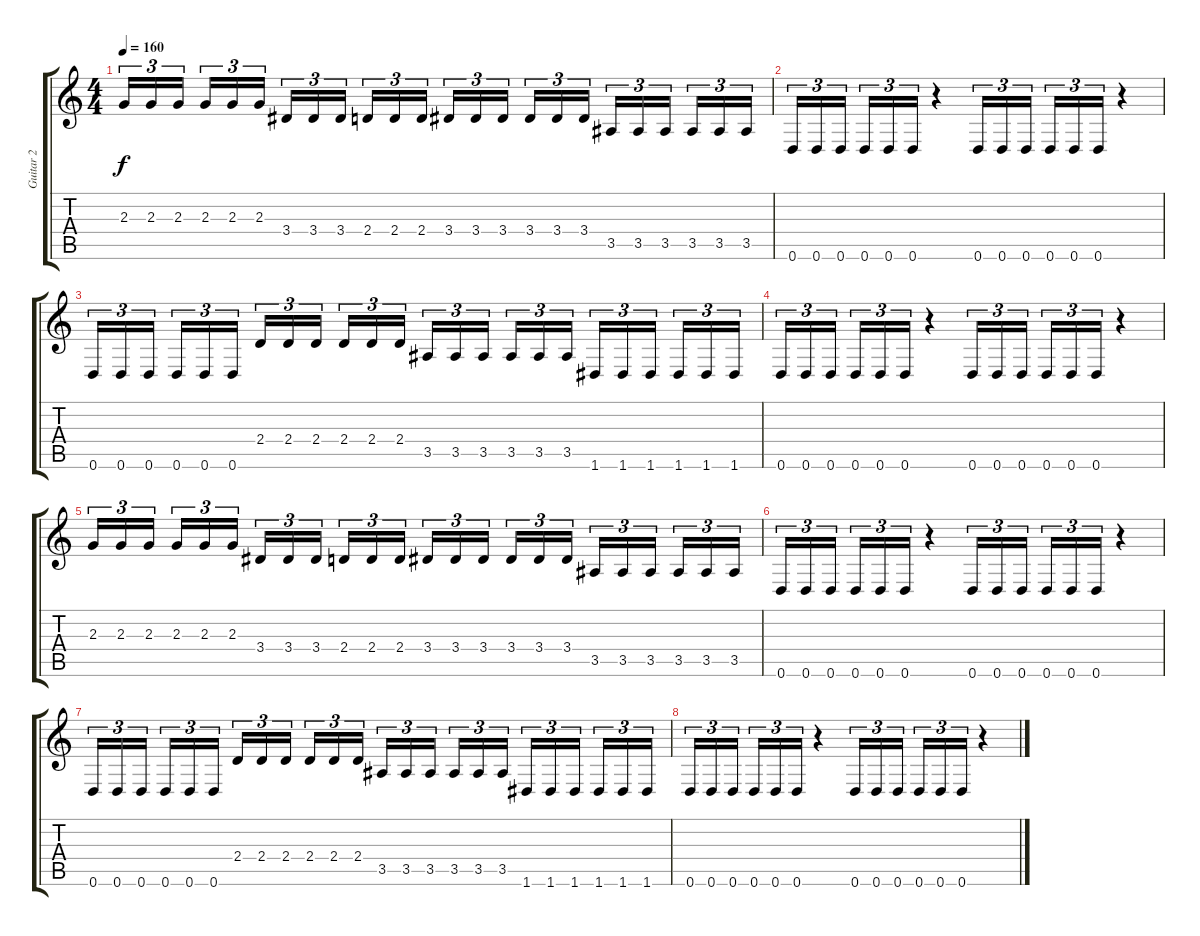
\track ("Guitar 2" "Guitar 2") {instrument distortionguitar}
\staff {score tabs}
\tuning (D4 A3 F3 C3 G2 D2) {hide}
\ts (4 4)
\tempo 160
\clef g2
\ks c
2.3.16{tu (3 2) dy f} 2.3.16{tu (3 2)} 2.3.16{tu (3 2)} 2.3.16{tu (3 2)} 2.3.16{tu (3 2)} 2.3.16{tu (3 2)} 3.4.16{tu (3 2)} 3.4.16{tu (3 2)} 3.4.16{tu (3 2)} 2.4.16{tu (3 2)} 2.4.16{tu (3 2)} 2.4.16{tu (3 2)} 3.4.16{tu (3 2)} 3.4.16{tu (3 2)} 3.4.16{tu (3 2)} 3.4.16{tu (3 2)} 3.4.16{tu (3 2)} 3.4.16{tu (3 2)} 3.5.16{tu (3 2)} 3.5.16{tu (3 2)} 3.5.16{tu (3 2)} 3.5.16{tu (3 2)} 3.5.16{tu (3 2)} 3.5.16{tu (3 2)} |
0.6.16{tu (3 2)} 0.6.16{tu (3 2)} 0.6.16{tu (3 2)} 0.6.16{tu (3 2)} 0.6.16{tu (3 2)} 0.6.16{tu (3 2)} r.4 0.6.16{tu (3 2)} 0.6.16{tu (3 2)} 0.6.16{tu (3 2)} 0.6.16{tu (3 2)} 0.6.16{tu (3 2)} 0.6.16{tu (3 2)} r.4 |
0.6.16{tu (3 2)} 0.6.16{tu (3 2)} 0.6.16{tu (3 2)} 0.6.16{tu (3 2)} 0.6.16{tu (3 2)} 0.6.16{tu (3 2)} 2.4.16{tu (3 2)} 2.4.16{tu (3 2)} 2.4.16{tu (3 2)} 2.4.16{tu (3 2)} 2.4.16{tu (3 2)} 2.4.16{tu (3 2)} 3.5.16{tu (3 2)} 3.5.16{tu (3 2)} 3.5.16{tu (3 2)} 3.5.16{tu (3 2)} 3.5.16{tu (3 2)} 3.5.16{tu (3 2)} 1.6.16{tu (3 2)} 1.6.16{tu (3 2)} 1.6.16{tu (3 2)} 1.6.16{tu (3 2)} 1.6.16{tu (3 2)} 1.6.16{tu (3 2)} |
0.6.16{tu (3 2)} 0.6.16{tu (3 2)} 0.6.16{tu (3 2)} 0.6.16{tu (3 2)} 0.6.16{tu (3 2)} 0.6.16{tu (3 2)} r.4 0.6.16{tu (3 2)} 0.6.16{tu (3 2)} 0.6.16{tu (3 2)} 0.6.16{tu (3 2)} 0.6.16{tu (3 2)} 0.6.16{tu (3 2)} r.4 |
2.3.16{tu (3 2)} 2.3.16{tu (3 2)} 2.3.16{tu (3 2)} 2.3.16{tu (3 2)} 2.3.16{tu (3 2)} 2.3.16{tu (3 2)} 3.4.16{tu (3 2)} 3.4.16{tu (3 2)} 3.4.16{tu (3 2)} 2.4.16{tu (3 2)} 2.4.16{tu (3 2)} 2.4.16{tu (3 2)} 3.4.16{tu (3 2)} 3.4.16{tu (3 2)} 3.4.16{tu (3 2)} 3.4.16{tu (3 2)} 3.4.16{tu (3 2)} 3.4.16{tu (3 2)} 3.5.16{tu (3 2)} 3.5.16{tu (3 2)} 3.5.16{tu (3 2)} 3.5.16{tu (3 2)} 3.5.16{tu (3 2)} 3.5.16{tu (3 2)} |
0.6.16{tu (3 2)} 0.6.16{tu (3 2)} 0.6.16{tu (3 2)} 0.6.16{tu (3 2)} 0.6.16{tu (3 2)} 0.6.16{tu (3 2)} r.4 0.6.16{tu (3 2)} 0.6.16{tu (3 2)} 0.6.16{tu (3 2)} 0.6.16{tu (3 2)} 0.6.16{tu (3 2)} 0.6.16{tu (3 2)} r.4 |
0.6.16{tu (3 2)} 0.6.16{tu (3 2)} 0.6.16{tu (3 2)} 0.6.16{tu (3 2)} 0.6.16{tu (3 2)} 0.6.16{tu (3 2)} 2.4.16{tu (3 2)} 2.4.16{tu (3 2)} 2.4.16{tu (3 2)} 2.4.16{tu (3 2)} 2.4.16{tu (3 2)} 2.4.16{tu (3 2)} 3.5.16{tu (3 2)} 3.5.16{tu (3 2)} 3.5.16{tu (3 2)} 3.5.16{tu (3 2)} 3.5.16{tu (3 2)} 3.5.16{tu (3 2)} 1.6.16{tu (3 2)} 1.6.16{tu (3 2)} 1.6.16{tu (3 2)} 1.6.16{tu (3 2)} 1.6.16{tu (3 2)} 1.6.16{tu (3 2)} |
0.6.16{tu (3 2)} 0.6.16{tu (3 2)} 0.6.16{tu (3 2)} 0.6.16{tu (3 2)} 0.6.16{tu (3 2)} 0.6.16{tu (3 2)} r.4 0.6.16{tu (3 2)} 0.6.16{tu (3 2)} 0.6.16{tu (3 2)} 0.6.16{tu (3 2)} 0.6.16{tu (3 2)} 0.6.16{tu (3 2)} r.4
